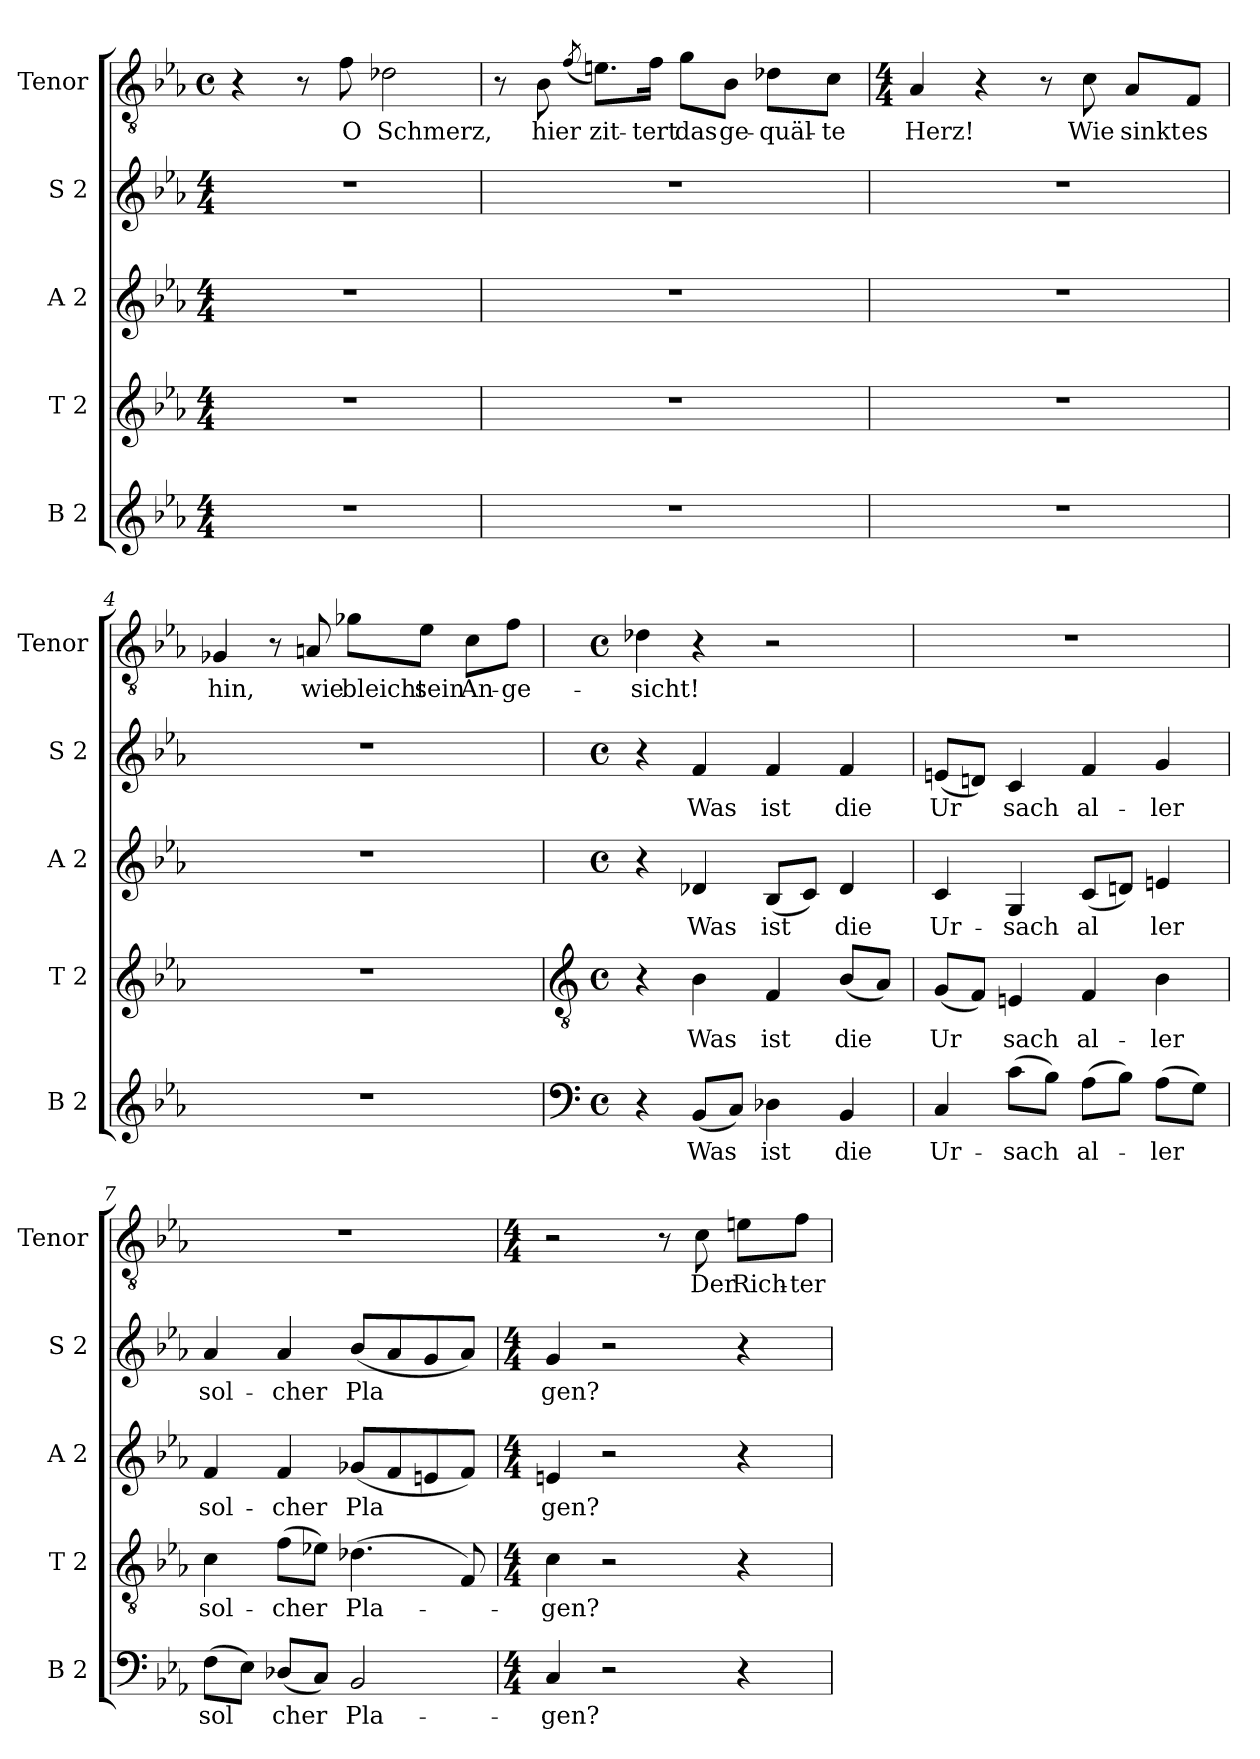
**kern	**text	**kern	**text	**kern	**text	**kern	**text	**kern	**text
*part5	*part5	*part4	*part4	*part3	*part3	*part2	*part2	*part1	*part1
*staff5	*staff5	*staff4	*staff4	*staff3	*staff3	*staff2	*staff2	*staff1	*staff1
*I"B 2	*	*I"T 2	*	*I"A 2	*	*I"S 2	*	*I"Tenor	*
*I'B 2	*	*I'T 2	*	*I'A 2	*	*I'S 2	*	*I'Tenor	*
*clefG2	*	*clefG2	*	*clefG2	*	*clefG2	*	*clefGv2	*
*k[b-e-a-]	*	*k[b-e-a-]	*	*k[b-e-a-]	*	*k[b-e-a-]	*	*k[b-e-a-]	*
*E-:	*	*E-:	*	*E-:	*	*E-:	*	*E-:	*
*M4/4	*	*M4/4	*	*M4/4	*	*M4/4	*	*M4/4	*
*	*	*	*	*	*	*	*	*met(c)	*
=1	=1	=1	=1	=1	=1	=1	=1	=1	=1
1r	.	1r	.	1r	.	1r	.	4r	.
.	.	.	.	.	.	.	.	8r	.
!	!	!	!	!	!	!	!	!	!LO:LY:b
.	.	.	.	.	.	.	.	8f\	O
!	!	!	!	!	!	!	!	!	!LO:LY:b
.	.	.	.	.	.	.	.	2d-X\	Schmerz,
=2	=2	=2	=2	=2	=2	=2	=2	=2	=2
1r	.	1r	.	1r	.	1r	.	8r	.
!	!	!	!	!	!	!	!	!	!LO:LY:b
.	.	.	.	.	.	.	.	8B-\	hier
.	.	.	.	.	.	.	.	(>8qf/	.
!	!	!	!	!	!	!	!	!	!LO:LY:b
.	.	.	.	.	.	.	.	8.en\L)	zit-
!	!	!	!	!	!	!	!	!	!LO:LY:b
.	.	.	.	.	.	.	.	16f\Jk	-tert
!	!	!	!	!	!	!	!	!	!LO:LY:b
.	.	.	.	.	.	.	.	8g\L	das
!	!	!	!	!	!	!	!	!	!LO:LY:b
.	.	.	.	.	.	.	.	8B-\J	ge-
!	!	!	!	!	!	!	!	!	!LO:LY:b
.	.	.	.	.	.	.	.	8d-X\L	-quäl-
!	!	!	!	!	!	!	!	!	!LO:LY:b
.	.	.	.	.	.	.	.	8c\J	-te
!!LO:LB:g=z
=3	=3	=3	=3	=3	=3	=3	=3	=3	=3
*	*	*	*	*	*	*	*	*M4/4	*
!	!	!	!	!	!	!	!	!	!LO:LY:b
1r	.	1r	.	1r	.	1r	.	4A-/	Herz!
.	.	.	.	.	.	.	.	4r	.
.	.	.	.	.	.	.	.	8r	.
!	!	!	!	!	!	!	!	!	!LO:LY:b
.	.	.	.	.	.	.	.	8c\	Wie
!	!	!	!	!	!	!	!	!	!LO:LY:b
.	.	.	.	.	.	.	.	8A-/L	sinkt
!	!	!	!	!	!	!	!	!	!LO:LY:b
.	.	.	.	.	.	.	.	8F/J	es
=4	=4	=4	=4	=4	=4	=4	=4	=4	=4
!	!	!	!	!	!	!	!	!	!LO:LY:b
1r	.	1r	.	1r	.	1r	.	4G-X/	hin,
.	.	.	.	.	.	.	.	8r	.
!	!	!	!	!	!	!	!	!	!LO:LY:b
.	.	.	.	.	.	.	.	8An/	wie
!	!	!	!	!	!	!	!	!	!LO:LY:b
.	.	.	.	.	.	.	.	8g-X\L	bleicht
!	!	!	!	!	!	!	!	!	!LO:LY:b
.	.	.	.	.	.	.	.	8e-\J	sein
!	!	!	!	!	!	!	!	!	!LO:LY:b
.	.	.	.	.	.	.	.	8c\L	An-
!	!	!	!	!	!	!	!	!	!LO:LY:b
.	.	.	.	.	.	.	.	8f\J	-ge-
!!LO:LB:g=z
=5	=5	=5	=5	=5	=5	=5	=5	=5	=5
*clefF4	*	*clefGv2	*	*	*	*	*	*	*
*M4/4	*	*M4/4	*	*M4/4	*	*M4/4	*	*M4/4	*
*met(c)	*	*met(c)	*	*met(c)	*	*met(c)	*	*met(c)	*
!	!	!	!	!	!	!	!	!	!LO:LY:b
4r	.	4r	.	4r	.	4r	.	4d-X\	-sicht!
!	!LO:LY:b	!	!LO:LY:b	!	!LO:LY:b	!	!LO:LY:b	!	!
(<8BB-/L	Was	4B-\	Was	4d-X/	Was	4f/	Was	4r	.
8C/J)	.	.	.	.	.	.	.	.	.
!	!LO:LY:b	!	!LO:LY:b	!	!LO:LY:b	!	!LO:LY:b	!	!
4D-X\	ist	4F/	ist	(<8B-/L	ist	4f/	ist	2r	.
.	.	.	.	8c/J)	.	.	.	.	.
!	!LO:LY:b	!	!LO:LY:b	!	!LO:LY:b	!	!LO:LY:b	!	!
4BB-/	die	(<8B-/L	die	4d-/	die	4f/	die	.	.
.	.	8A-/J)	.	.	.	.	.	.	.
=6	=6	=6	=6	=6	=6	=6	=6	=6	=6
!	!LO:LY:b	!	!LO:LY:b	!	!LO:LY:b	!	!LO:LY:b	!	!
4C/	Ur-	(<8G/L	Ur	4c/	Ur-	(<8en/L	Ur	1r	.
.	.	8F/J)	.	.	.	8dn/J)	.	.	.
!	!LO:LY:b	!	!LO:LY:b	!	!LO:LY:b	!	!LO:LY:b	!	!
(>8c\L	-sach	4En/	sach	4G/	-sach	4c/	sach	.	.
8B-\J)	.	.	.	.	.	.	.	.	.
!	!LO:LY:b	!	!LO:LY:b	!	!LO:LY:b	!	!LO:LY:b	!	!
(>8A-\L	al-	4F/	al-	(<8c/L	al	4f/	al-	.	.
8B-\J)	.	.	.	8dn/J)	.	.	.	.	.
!	!LO:LY:b	!	!LO:LY:b	!	!LO:LY:b	!	!LO:LY:b	!	!
(>8A-\L	-ler	4B-\	-ler	4en/	ler	4g/	-ler	.	.
8G\J)	.	.	.	.	.	.	.	.	.
=7	=7	=7	=7	=7	=7	=7	=7	=7	=7
!	!LO:LY:b	!	!LO:LY:b	!	!LO:LY:b	!	!LO:LY:b	!	!
(>8F\L	sol	4c\	sol-	4f/	sol-	4a-/	sol-	1r	.
8E-\J)	.	.	.	.	.	.	.	.	.
!	!LO:LY:b	!	!LO:LY:b	!	!LO:LY:b	!	!LO:LY:b	!	!
(<8D-X/L	cher	(>8f\L	-cher	4f/	-cher	4a-/	-cher	.	.
8C/J)	.	8e-X\J)	.	.	.	.	.	.	.
!	!LO:LY:b	!	!LO:LY:b	!	!LO:LY:b	!	!LO:LY:b	!	!
2BB-/	Pla-	(<4.d-X\	Pla-	(<8g-X/L	Pla	(<8b-/L	Pla	.	.
.	.	.	.	8f/	.	8a-/	.	.	.
.	.	.	.	8en/	.	8g/	.	.	.
.	.	8F/)	.	8f/J)	.	8a-/J)	.	.	.
!!LO:LB:g=z
=8	=8	=8	=8	=8	=8	=8	=8	=8	=8
*M4/4	*	*M4/4	*	*M4/4	*	*M4/4	*	*M4/4	*
!	!LO:LY:b	!	!LO:LY:b	!	!LO:LY:b	!	!LO:LY:b	!	!
4C/	-gen?	4c\	-gen?	4en/	gen?	4g/	gen?	2r	.
2r	.	2r	.	2r	.	2r	.	.	.
.	.	.	.	.	.	.	.	8r	.
!	!	!	!	!	!	!	!	!	!LO:LY:b
.	.	.	.	.	.	.	.	8c\	Der
!	!	!	!	!	!	!	!	!	!LO:LY:b
4r	.	4r	.	4r	.	4r	.	8en\L	Rich-
!	!	!	!	!	!	!	!	!	!LO:LY:b
.	.	.	.	.	.	.	.	8f\J	-ter
=	=	=	=	=	=	=	=	=	=
*-	*-	*-	*-	*-	*-	*-	*-	*-	*-
